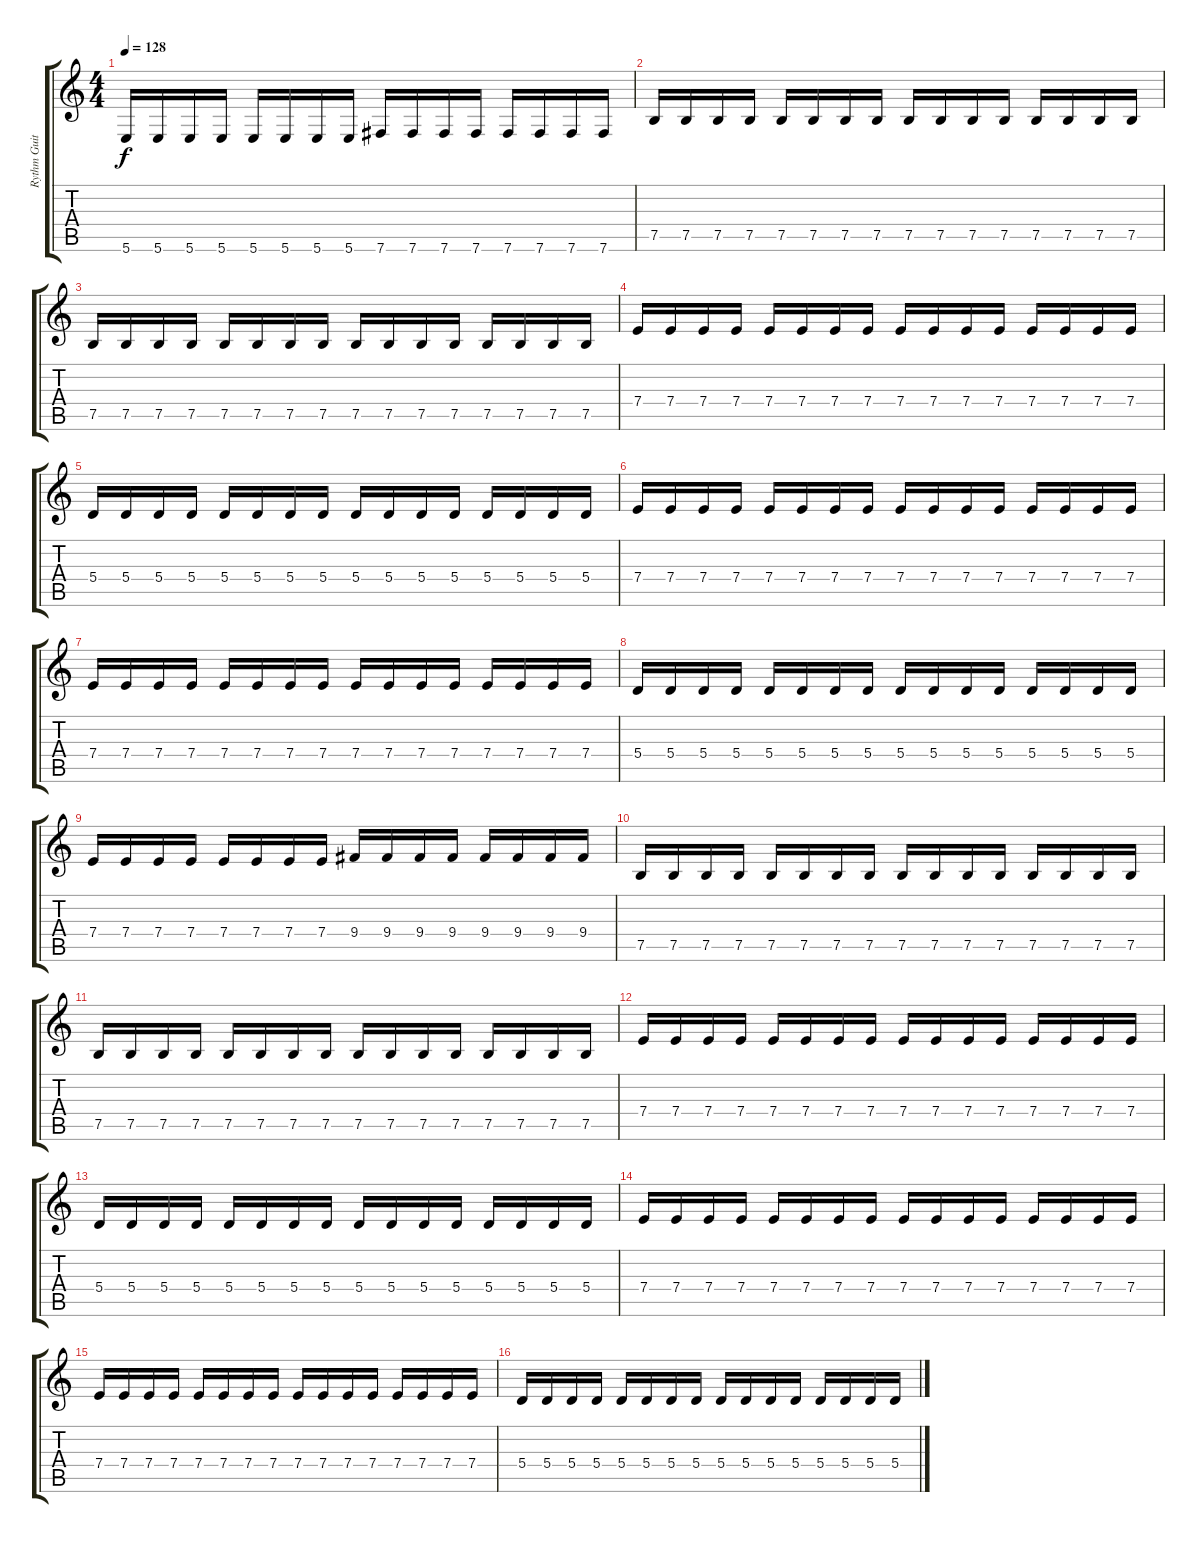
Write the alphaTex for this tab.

\track ("Rythm Guitar" "Rythm Guit") {instrument distortionguitar}
\staff {score tabs}
\tuning (B3 Gb3 D3 A2 E2 B1) {hide}
\ts (4 4)
\tempo 128
\clef g2
\ks c
5.6.16{dy f} 5.6.16 5.6.16 5.6.16 5.6.16 5.6.16 5.6.16 5.6.16 7.6.16 7.6.16 7.6.16 7.6.16 7.6.16 7.6.16 7.6.16 7.6.16 |
7.5.16 7.5.16 7.5.16 7.5.16 7.5.16 7.5.16 7.5.16 7.5.16 7.5.16 7.5.16 7.5.16 7.5.16 7.5.16 7.5.16 7.5.16 7.5.16 |
7.5.16 7.5.16 7.5.16 7.5.16 7.5.16 7.5.16 7.5.16 7.5.16 7.5.16 7.5.16 7.5.16 7.5.16 7.5.16 7.5.16 7.5.16 7.5.16 |
7.4.16 7.4.16 7.4.16 7.4.16 7.4.16 7.4.16 7.4.16 7.4.16 7.4.16 7.4.16 7.4.16 7.4.16 7.4.16 7.4.16 7.4.16 7.4.16 |
5.4.16 5.4.16 5.4.16 5.4.16 5.4.16 5.4.16 5.4.16 5.4.16 5.4.16 5.4.16 5.4.16 5.4.16 5.4.16 5.4.16 5.4.16 5.4.16 |
7.4.16 7.4.16 7.4.16 7.4.16 7.4.16 7.4.16 7.4.16 7.4.16 7.4.16 7.4.16 7.4.16 7.4.16 7.4.16 7.4.16 7.4.16 7.4.16 |
7.4.16 7.4.16 7.4.16 7.4.16 7.4.16 7.4.16 7.4.16 7.4.16 7.4.16 7.4.16 7.4.16 7.4.16 7.4.16 7.4.16 7.4.16 7.4.16 |
5.4.16 5.4.16 5.4.16 5.4.16 5.4.16 5.4.16 5.4.16 5.4.16 5.4.16 5.4.16 5.4.16 5.4.16 5.4.16 5.4.16 5.4.16 5.4.16 |
7.4.16 7.4.16 7.4.16 7.4.16 7.4.16 7.4.16 7.4.16 7.4.16 9.4.16 9.4.16 9.4.16 9.4.16 9.4.16 9.4.16 9.4.16 9.4.16 |
7.5.16 7.5.16 7.5.16 7.5.16 7.5.16 7.5.16 7.5.16 7.5.16 7.5.16 7.5.16 7.5.16 7.5.16 7.5.16 7.5.16 7.5.16 7.5.16 |
7.5.16 7.5.16 7.5.16 7.5.16 7.5.16 7.5.16 7.5.16 7.5.16 7.5.16 7.5.16 7.5.16 7.5.16 7.5.16 7.5.16 7.5.16 7.5.16 |
7.4.16 7.4.16 7.4.16 7.4.16 7.4.16 7.4.16 7.4.16 7.4.16 7.4.16 7.4.16 7.4.16 7.4.16 7.4.16 7.4.16 7.4.16 7.4.16 |
5.4.16 5.4.16 5.4.16 5.4.16 5.4.16 5.4.16 5.4.16 5.4.16 5.4.16 5.4.16 5.4.16 5.4.16 5.4.16 5.4.16 5.4.16 5.4.16 |
7.4.16 7.4.16 7.4.16 7.4.16 7.4.16 7.4.16 7.4.16 7.4.16 7.4.16 7.4.16 7.4.16 7.4.16 7.4.16 7.4.16 7.4.16 7.4.16 |
7.4.16 7.4.16 7.4.16 7.4.16 7.4.16 7.4.16 7.4.16 7.4.16 7.4.16 7.4.16 7.4.16 7.4.16 7.4.16 7.4.16 7.4.16 7.4.16 |
5.4.16 5.4.16 5.4.16 5.4.16 5.4.16 5.4.16 5.4.16 5.4.16 5.4.16 5.4.16 5.4.16 5.4.16 5.4.16 5.4.16 5.4.16 5.4.16
